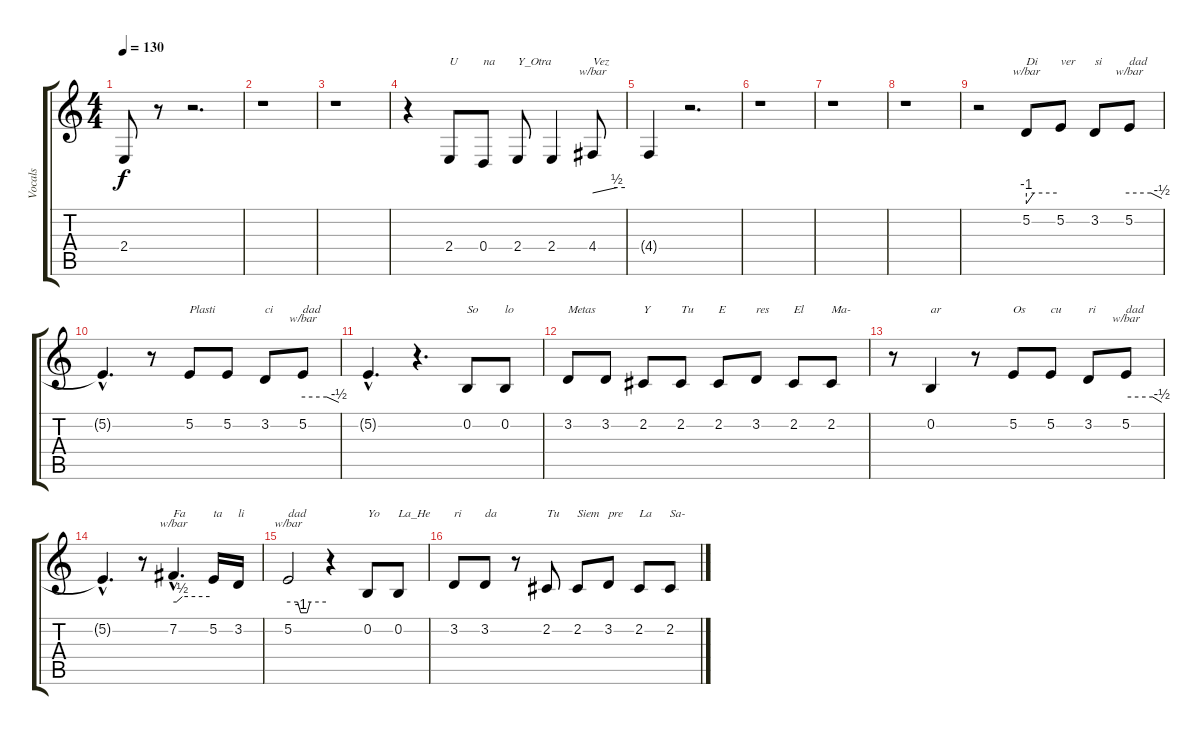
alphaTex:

\track ("Vocals" "Vocals") {instrument sopranosax}
\staff {score tabs}
\tuning (E4 B3 G3 D3 A2 E2) {hide}
\ts (4 4)
\tempo 130
\clef g2
\ks c
2.4{t}.8{dy f} r.8 r.2{d} |
r.1 |
r.1 |
r.4 2.4.8{txt "U"} 0.4.8{txt "na"} 2.4.8{txt "Y_Otra"} 2.4.4 4.4.8{tbe (custom default 0 0 45 2 60 2) txt "Vez"} |
4.4{t}.4 r.2{d} |
r.1 |
r.1 |
r.1 |
r.2 5.2.8{tbe (custom default 0 -4 15 0 60 0) txt "Di"} 5.2.8{txt "ver"} 3.2.8{txt "si"} 5.2.8{tbe (custom default 0 0 40 0 60 -2) txt "dad"} |
5.2{hac t}.4{d} r.8 5.2.8{txt "Plasti"} 5.2.8 3.2.8{txt "ci"} 5.2.8{tbe (custom default 0 0 40 0 60 -2) txt "dad"} |
5.2{hac t}.4{d} r.4{d} 0.2.8{txt "So"} 0.2.8{txt "lo"} |
3.2.8{txt "Metas"} 3.2.8 2.2.8{txt "Y"} 2.2.8{txt "Tu"} 2.2.8{txt "E"} 3.2.8{txt "res"} 2.2.8{txt "El"} 2.2.8{txt "Ma-"} |
r.8 0.2.4{txt "ar"} r.8 5.2.8{txt "Os"} 5.2.8{txt "cu"} 3.2.8{txt "ri"} 5.2.8{tbe (custom default 0 0 45 0 60 -2) txt "dad"} |
5.2{hac t}.4{d} r.8 7.2{hac}.4{d tbe (custom default 0 0 5 0 15 2 60 2) txt "Fa"} 5.2.16{txt "ta"} 3.2.16{txt "li"} |
5.2.2{tbe (custom default 0 0 15 0 20 -4 30 -4 35 0 60 0) txt "dad"} r.4 0.2.8{txt "Yo"} 0.2.8{txt "La_He"} |
3.2.8{txt "ri"} 3.2.8{txt "da"} r.8 2.2.8{txt "Tu"} 2.2.8{txt "Siem"} 3.2.8{txt "pre"} 2.2.8{txt "La"} 2.2.8{txt "Sa-"}
